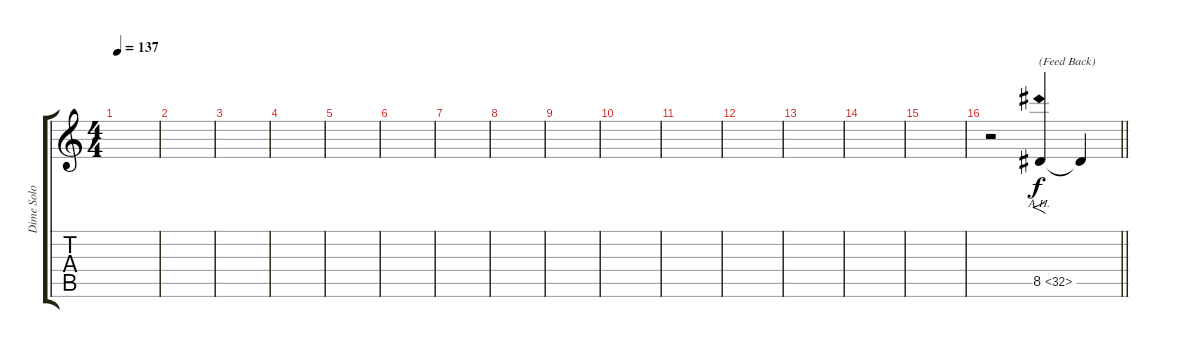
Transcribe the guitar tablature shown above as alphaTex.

\track ("Dime Solo Gtr." "Dime Solo ") {instrument distortionguitar}
\staff {score tabs}
\tuning (D4 A3 F3 C3 G2 D2) {hide}
\ts (4 4)
\tempo 137
\clef g2
\ks c
|
|
|
|
|
|
|
|
|
|
|
|
|
|
|
\barLineRight lightlight
r.2 8.5{ah 24}.4{f txt "(Feed Back)"} 8.5{t}.4
